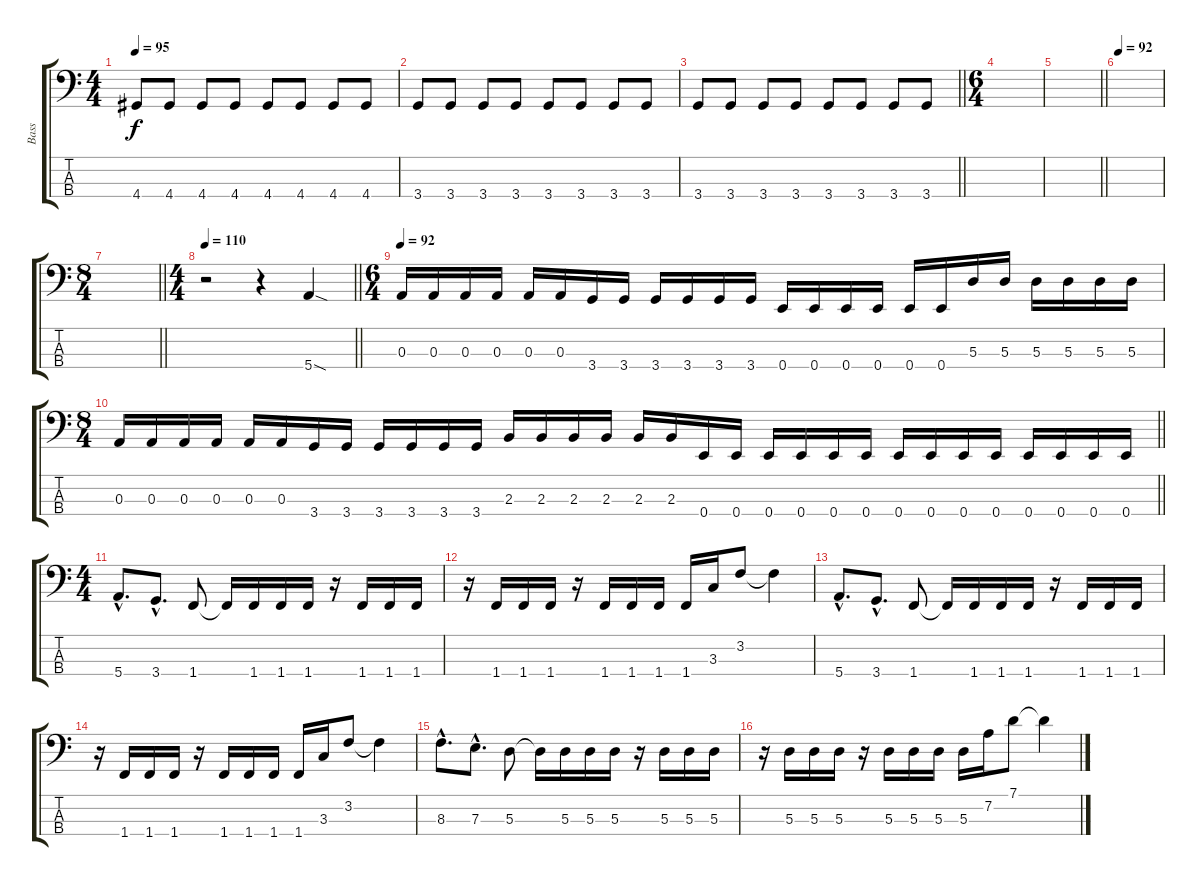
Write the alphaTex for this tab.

\track ("Bass" "Bass") {instrument electricbassfinger}
\staff {score tabs}
\tuning (G2 D2 A1 E1) {hide}
\ts (4 4)
\tempo 95
\clef f4
\ks c
4.4.8{dy f} 4.4.8 4.4.8 4.4.8 4.4.8 4.4.8 4.4.8 4.4.8 |
3.4.8 3.4.8 3.4.8 3.4.8 3.4.8 3.4.8 3.4.8 3.4.8 |
\barLineRight lightlight
3.4.8 3.4.8 3.4.8 3.4.8 3.4.8 3.4.8 3.4.8 3.4.8 |
\ts (6 4)
|
\barLineRight lightlight
|
\tempo 92
|
\ts (8 4)
\barLineRight lightlight
|
\ts (4 4)
\tempo 110
\barLineRight lightlight
r.2 r.4 5.4{sod}.4 |
\ts (6 4)
\tempo 92
0.3.16 0.3.16 0.3.16 0.3.16 0.3.16 0.3.16 3.4.16 3.4.16 3.4.16 3.4.16 3.4.16 3.4.16 0.4.16 0.4.16 0.4.16 0.4.16 0.4.16 0.4.16 5.3.16 5.3.16 5.3.16 5.3.16 5.3.16 5.3.16 |
\ts (8 4)
\barLineRight lightlight
0.3.16 0.3.16 0.3.16 0.3.16 0.3.16 0.3.16 3.4.16 3.4.16 3.4.16 3.4.16 3.4.16 3.4.16 2.3.16 2.3.16 2.3.16 2.3.16 2.3.16 2.3.16 0.4.16 0.4.16 0.4.16 0.4.16 0.4.16 0.4.16 0.4.16 0.4.16 0.4.16 0.4.16 0.4.16 0.4.16 0.4.16 0.4.16 |
\ts (4 4)
5.4{hac}.8{d} 3.4{hac}.8{d} 1.4.8 1.4{t}.16 1.4.16 1.4.16 1.4.16 r.16 1.4.16 1.4.16 1.4.16 |
r.16 1.4.16 1.4.16 1.4.16 r.16 1.4.16 1.4.16 1.4.16 1.4.16 3.3.16 3.2.8 3.2{t}.4 |
5.4{hac}.8{d} 3.4{hac}.8{d} 1.4.8 1.4{t}.16 1.4.16 1.4.16 1.4.16 r.16 1.4.16 1.4.16 1.4.16 |
r.16 1.4.16 1.4.16 1.4.16 r.16 1.4.16 1.4.16 1.4.16 1.4.16 3.3.16 3.2.8 3.2{t}.4 |
8.3{hac}.8{d} 7.3{hac}.8{d} 5.3.8 5.3{t}.16 5.3.16 5.3.16 5.3.16 r.16 5.3.16 5.3.16 5.3.16 |
r.16 5.3.16 5.3.16 5.3.16 r.16 5.3.16 5.3.16 5.3.16 5.3.16 7.2.16 7.1.8 7.1{t}.4
